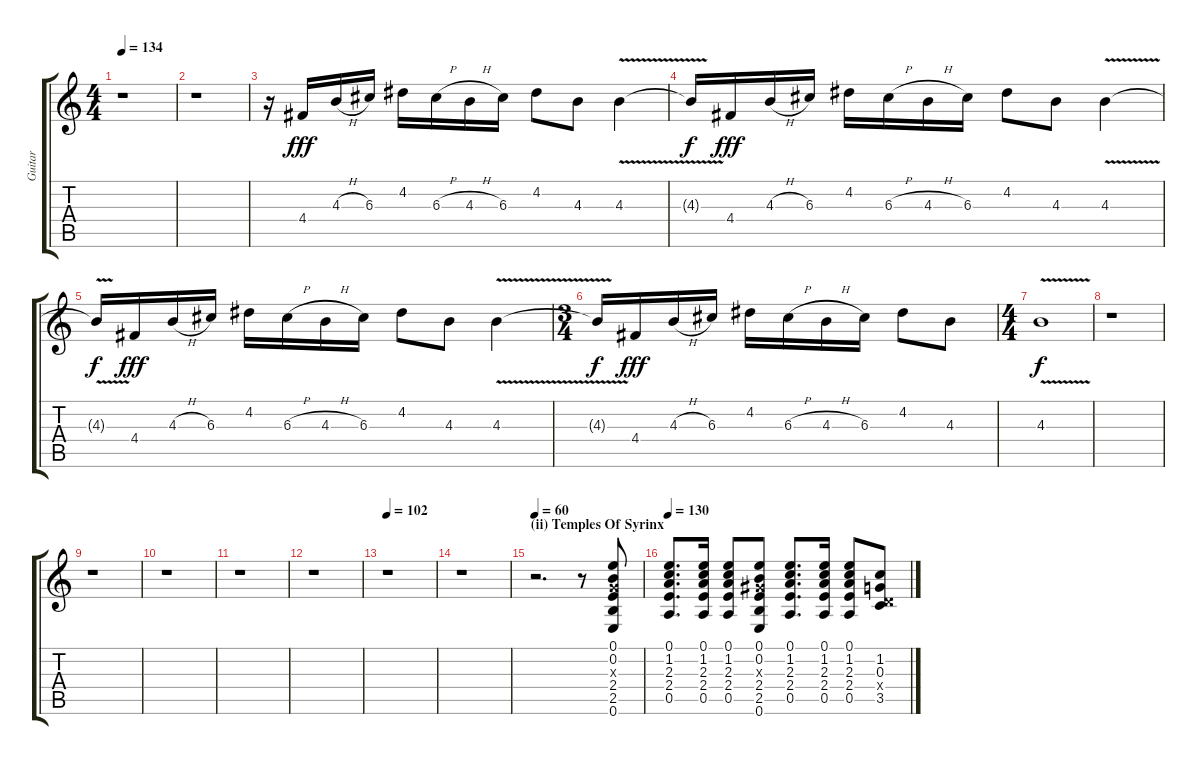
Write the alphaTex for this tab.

\track ("Guitar " "Guitar ") {instrument distortionguitar}
\staff {score tabs}
\tuning (E4 B3 G3 D3 A2 E2) {hide}
\ts (4 4)
\tempo 134
\clef g2
\ks c
r.1{dy f} |
r.1 |
r.16 4.4.16{dy fff volume 16 balance 8} 4.3{h}.16 6.3.16 4.2.16 6.3{h}.16 4.3{h}.16 6.3.16 4.2.8 4.3.8 4.3{v}.4 |
4.3{t}.16{dy f} 4.4.16{dy fff} 4.3{h}.16 6.3.16 4.2.16 6.3{h}.16 4.3{h}.16 6.3.16 4.2.8 4.3.8 4.3{v}.4 |
4.3{t}.16{dy f} 4.4.16{dy fff} 4.3{h}.16 6.3.16 4.2.16 6.3{h}.16 4.3{h}.16 6.3.16 4.2.8 4.3.8 4.3{v}.4 |
\ts (3 4)
4.3{t}.16{dy f} 4.4.16{dy fff} 4.3{h}.16 6.3.16 4.2.16 6.3{h}.16 4.3{h}.16 6.3.16 4.2.8 4.3.8 |
\ts (4 4)
4.3{v}.1{dy f} |
r.1 |
r.1 |
r.1 |
r.1 |
r.1 |
\tempo 102
r.1 |
r.1 |
\section ("" "(ii) Temples Of Syrinx")
\tempo 60
r.2{d} r.8 (0.1 0.2 0.3{x} 2.4 2.5 0.6).8{volume 11 balance 0} |
\tempo 130
(0.1 1.2 2.3 2.4 0.5).8{d} (0.1 1.2 2.3 2.4 0.5).16 (0.1 1.2 2.3 2.4 0.5).8 (0.1 0.2 1.3{x} 2.4 2.5 0.6).8 (0.1 1.2 2.3 2.4 0.5).8{d} (0.1 1.2 2.3 2.4 0.5).16 (0.1 1.2 2.3 2.4 0.5).8 (1.2 0.3 0.4{x} 3.5).8
